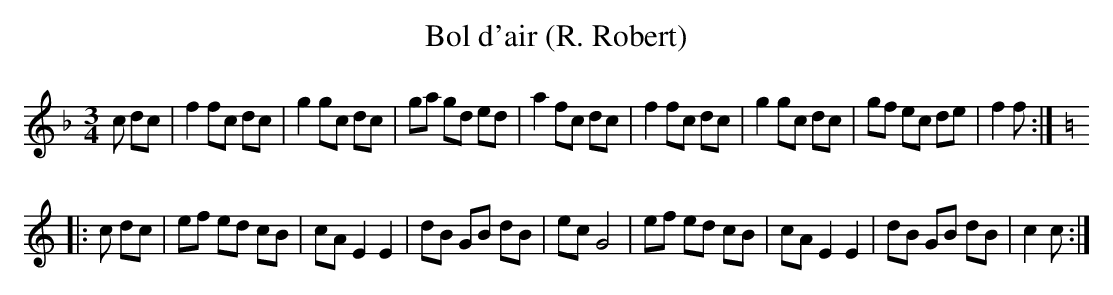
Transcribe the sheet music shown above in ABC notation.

X:1
T:Bol d'air (R. Robert)
M:3/4
L:1/8
K:F
c dc|f2 fc dc|g2 gc dc|ga gd  ed|a2 fc dc|\
f2 fc dc|g2 gc dc|gf ec de|f2 f:|
K:C
|:c dc|ef ed cB|cA E2 E2|dB GB dB|ec G4|\
ef ed cB|cA E2 E2|dB GB dB|c2 c:|
